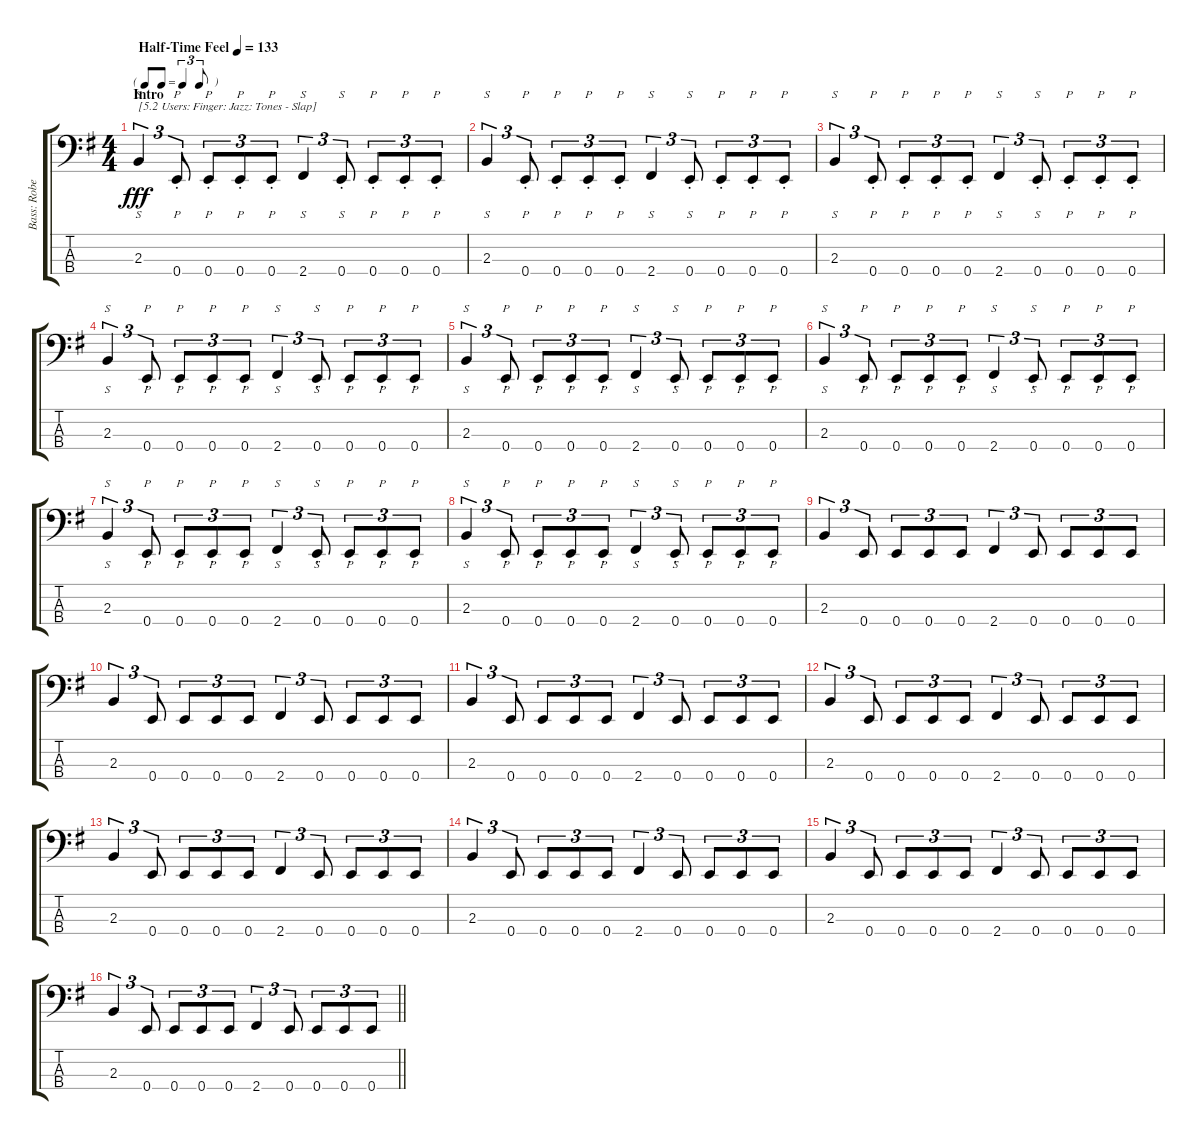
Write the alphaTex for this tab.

\track ("Bass: Robert" "Bass: Robe") {instrument electricbassfinger}
\staff {score tabs}
\tuning (G2 D2 A1 E1) {hide}
\ts (4 4)
\tf triplet8th
\section ("" "Intro")
\tempo (133 "Half-Time Feel")
\clef f4
\ks g
2.3.4{s tu (3 2) txt "[5.2 Users: Finger: Jazz: Tones - Slap]" dy fff instrument electricbassfinger} 0.4{st}.8{p tu (3 2)} 0.4{st}.8{p tu (3 2)} 0.4{st}.8{p tu (3 2)} 0.4{st}.8{p tu (3 2)} 2.4.4{s tu (3 2)} 0.4{st}.8{s tu (3 2)} 0.4{st}.8{p tu (3 2)} 0.4{st}.8{p tu (3 2)} 0.4{st}.8{p tu (3 2)} |
2.3.4{s tu (3 2)} 0.4{st}.8{p tu (3 2)} 0.4{st}.8{p tu (3 2)} 0.4{st}.8{p tu (3 2)} 0.4{st}.8{p tu (3 2)} 2.4.4{s tu (3 2)} 0.4{st}.8{s tu (3 2)} 0.4{st}.8{p tu (3 2)} 0.4{st}.8{p tu (3 2)} 0.4{st}.8{p tu (3 2)} |
2.3.4{s tu (3 2)} 0.4{st}.8{p tu (3 2)} 0.4{st}.8{p tu (3 2)} 0.4{st}.8{p tu (3 2)} 0.4{st}.8{p tu (3 2)} 2.4.4{s tu (3 2)} 0.4{st}.8{s tu (3 2)} 0.4{st}.8{p tu (3 2)} 0.4{st}.8{p tu (3 2)} 0.4{st}.8{p tu (3 2)} |
2.3.4{s tu (3 2)} 0.4{st}.8{p tu (3 2)} 0.4{st}.8{p tu (3 2)} 0.4{st}.8{p tu (3 2)} 0.4{st}.8{p tu (3 2)} 2.4.4{s tu (3 2)} 0.4{st}.8{s tu (3 2)} 0.4{st}.8{p tu (3 2)} 0.4{st}.8{p tu (3 2)} 0.4{st}.8{p tu (3 2)} |
2.3.4{s tu (3 2)} 0.4{st}.8{p tu (3 2)} 0.4{st}.8{p tu (3 2)} 0.4{st}.8{p tu (3 2)} 0.4{st}.8{p tu (3 2)} 2.4.4{s tu (3 2)} 0.4{st}.8{s tu (3 2)} 0.4{st}.8{p tu (3 2)} 0.4{st}.8{p tu (3 2)} 0.4{st}.8{p tu (3 2)} |
2.3.4{s tu (3 2)} 0.4{st}.8{p tu (3 2)} 0.4{st}.8{p tu (3 2)} 0.4{st}.8{p tu (3 2)} 0.4{st}.8{p tu (3 2)} 2.4.4{s tu (3 2)} 0.4{st}.8{s tu (3 2)} 0.4{st}.8{p tu (3 2)} 0.4{st}.8{p tu (3 2)} 0.4{st}.8{p tu (3 2)} |
2.3.4{s tu (3 2)} 0.4{st}.8{p tu (3 2)} 0.4{st}.8{p tu (3 2)} 0.4{st}.8{p tu (3 2)} 0.4{st}.8{p tu (3 2)} 2.4.4{s tu (3 2)} 0.4{st}.8{s tu (3 2)} 0.4{st}.8{p tu (3 2)} 0.4{st}.8{p tu (3 2)} 0.4{st}.8{p tu (3 2)} |
2.3.4{s tu (3 2)} 0.4{st}.8{p tu (3 2)} 0.4{st}.8{p tu (3 2)} 0.4{st}.8{p tu (3 2)} 0.4{st}.8{p tu (3 2)} 2.4.4{s tu (3 2)} 0.4{st}.8{s tu (3 2)} 0.4{st}.8{p tu (3 2)} 0.4{st}.8{p tu (3 2)} 0.4{st}.8{p tu (3 2)} |
2.3.4{tu (3 2)} 0.4.8{tu (3 2)} 0.4.8{tu (3 2)} 0.4.8{tu (3 2)} 0.4.8{tu (3 2)} 2.4.4{tu (3 2)} 0.4.8{tu (3 2)} 0.4.8{tu (3 2)} 0.4.8{tu (3 2)} 0.4.8{tu (3 2)} |
2.3.4{tu (3 2)} 0.4.8{tu (3 2)} 0.4.8{tu (3 2)} 0.4.8{tu (3 2)} 0.4.8{tu (3 2)} 2.4.4{tu (3 2)} 0.4.8{tu (3 2)} 0.4.8{tu (3 2)} 0.4.8{tu (3 2)} 0.4.8{tu (3 2)} |
2.3.4{tu (3 2)} 0.4.8{tu (3 2)} 0.4.8{tu (3 2)} 0.4.8{tu (3 2)} 0.4.8{tu (3 2)} 2.4.4{tu (3 2)} 0.4.8{tu (3 2)} 0.4.8{tu (3 2)} 0.4.8{tu (3 2)} 0.4.8{tu (3 2)} |
2.3.4{tu (3 2)} 0.4.8{tu (3 2)} 0.4.8{tu (3 2)} 0.4.8{tu (3 2)} 0.4.8{tu (3 2)} 2.4.4{tu (3 2)} 0.4.8{tu (3 2)} 0.4.8{tu (3 2)} 0.4.8{tu (3 2)} 0.4.8{tu (3 2)} |
2.3.4{tu (3 2)} 0.4.8{tu (3 2)} 0.4.8{tu (3 2)} 0.4.8{tu (3 2)} 0.4.8{tu (3 2)} 2.4.4{tu (3 2)} 0.4.8{tu (3 2)} 0.4.8{tu (3 2)} 0.4.8{tu (3 2)} 0.4.8{tu (3 2)} |
2.3.4{tu (3 2)} 0.4.8{tu (3 2)} 0.4.8{tu (3 2)} 0.4.8{tu (3 2)} 0.4.8{tu (3 2)} 2.4.4{tu (3 2)} 0.4.8{tu (3 2)} 0.4.8{tu (3 2)} 0.4.8{tu (3 2)} 0.4.8{tu (3 2)} |
2.3.4{tu (3 2)} 0.4.8{tu (3 2)} 0.4.8{tu (3 2)} 0.4.8{tu (3 2)} 0.4.8{tu (3 2)} 2.4.4{tu (3 2)} 0.4.8{tu (3 2)} 0.4.8{tu (3 2)} 0.4.8{tu (3 2)} 0.4.8{tu (3 2)} |
\barLineRight lightlight
2.3.4{tu (3 2)} 0.4.8{tu (3 2)} 0.4.8{tu (3 2)} 0.4.8{tu (3 2)} 0.4.8{tu (3 2)} 2.4.4{tu (3 2)} 0.4.8{tu (3 2)} 0.4.8{tu (3 2)} 0.4.8{tu (3 2)} 0.4.8{tu (3 2)}
